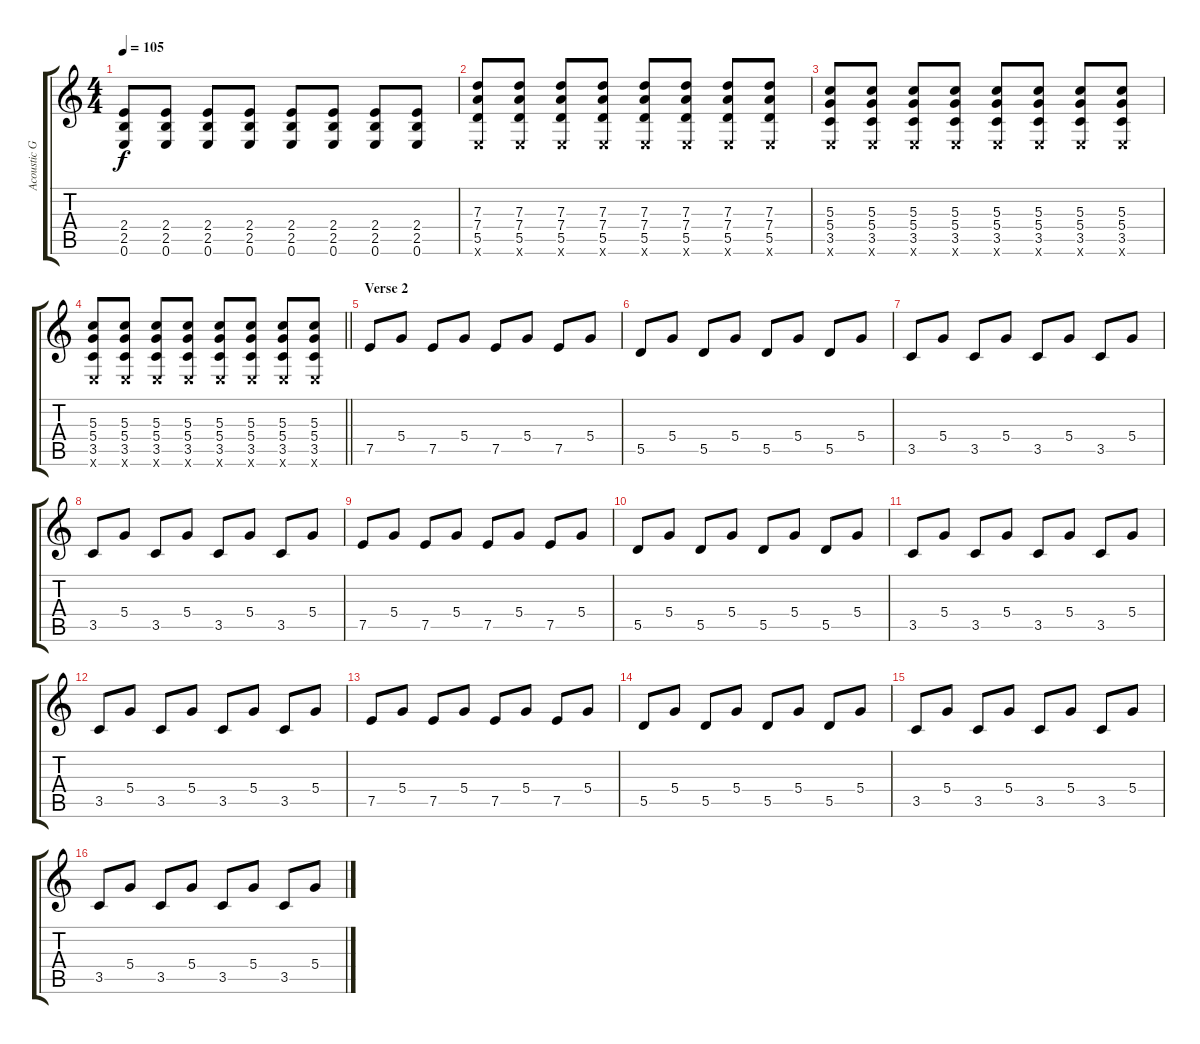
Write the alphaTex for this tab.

\track ("Acoustic Guitar 1" "Acoustic G") {instrument acousticguitarnylon}
\staff {score tabs}
\tuning (E4 B3 G3 D3 A2 E2) {hide}
\ts (4 4)
\tempo 105
\clef g2
\ks c
(2.4 2.5 0.6).8{dy f} (2.4 2.5 0.6).8 (2.4 2.5 0.6).8 (2.4 2.5 0.6).8 (2.4 2.5 0.6).8 (2.4 2.5 0.6).8 (2.4 2.5 0.6).8 (2.4 2.5 0.6).8 |
(7.3 7.4 5.5 0.6{x}).8 (7.3 7.4 5.5 0.6{x}).8 (7.3 7.4 5.5 0.6{x}).8 (7.3 7.4 5.5 0.6{x}).8 (7.3 7.4 5.5 0.6{x}).8 (7.3 7.4 5.5 0.6{x}).8 (7.3 7.4 5.5 0.6{x}).8 (7.3 7.4 5.5 0.6{x}).8 |
(5.3 5.4 3.5 0.6{x}).8 (5.3 5.4 3.5 0.6{x}).8 (5.3 5.4 3.5 0.6{x}).8 (5.3 5.4 3.5 0.6{x}).8 (5.3 5.4 3.5 0.6{x}).8 (5.3 5.4 3.5 0.6{x}).8 (5.3 5.4 3.5 0.6{x}).8 (5.3 5.4 3.5 0.6{x}).8 |
\barLineRight lightlight
(5.3 5.4 3.5 0.6{x}).8 (5.3 5.4 3.5 0.6{x}).8 (5.3 5.4 3.5 0.6{x}).8 (5.3 5.4 3.5 0.6{x}).8 (5.3 5.4 3.5 0.6{x}).8 (5.3 5.4 3.5 0.6{x}).8 (5.3 5.4 3.5 0.6{x}).8 (5.3 5.4 3.5 0.6{x}).8 |
\section ("" "Verse 2")
7.5.8 5.4.8 7.5.8 5.4.8 7.5.8 5.4.8 7.5.8 5.4.8 |
5.5.8 5.4.8 5.5.8 5.4.8 5.5.8 5.4.8 5.5.8 5.4.8 |
3.5.8 5.4.8 3.5.8 5.4.8 3.5.8 5.4.8 3.5.8 5.4.8 |
3.5.8 5.4.8 3.5.8 5.4.8 3.5.8 5.4.8 3.5.8 5.4.8 |
7.5.8 5.4.8 7.5.8 5.4.8 7.5.8 5.4.8 7.5.8 5.4.8 |
5.5.8 5.4.8 5.5.8 5.4.8 5.5.8 5.4.8 5.5.8 5.4.8 |
3.5.8 5.4.8 3.5.8 5.4.8 3.5.8 5.4.8 3.5.8 5.4.8 |
3.5.8 5.4.8 3.5.8 5.4.8 3.5.8 5.4.8 3.5.8 5.4.8 |
7.5.8 5.4.8 7.5.8 5.4.8 7.5.8 5.4.8 7.5.8 5.4.8 |
5.5.8 5.4.8 5.5.8 5.4.8 5.5.8 5.4.8 5.5.8 5.4.8 |
3.5.8 5.4.8 3.5.8 5.4.8 3.5.8 5.4.8 3.5.8 5.4.8 |
3.5.8 5.4.8 3.5.8 5.4.8 3.5.8 5.4.8 3.5.8 5.4.8
